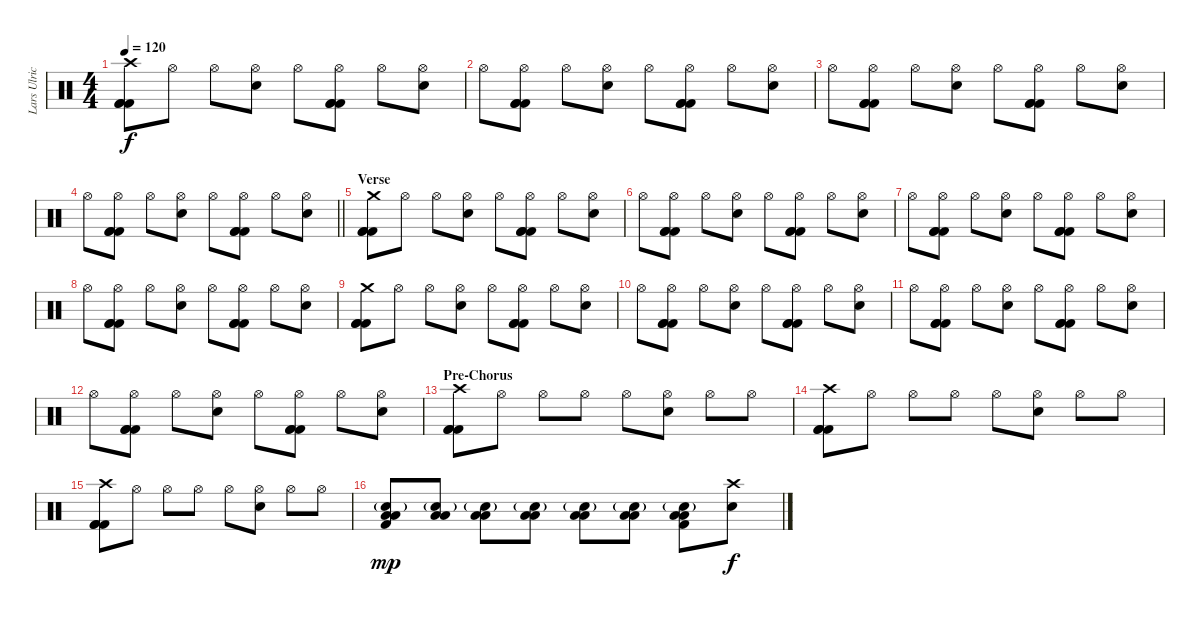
\track ("Lars Ulrich" "Lars Ulric") {instrument percussion}
\staff {score}
\articulation defaults
\ts (4 4)
\tempo 120
\clef neutral
\ks c
("Crash high (hit)" "Kick (hit) 2" "Kick (hit) 2" "Kick (hit) 2").8{dy f} "Hi-Hat (open)".8 "Hi-Hat (open)".8 ("Hi-Hat (open)" "Electric Snare (hit)").8 "Hi-Hat (open)".8 ("Hi-Hat (open)" "Kick (hit) 2" "Kick (hit) 2" "Kick (hit) 2").8 "Hi-Hat (open)".8 ("Hi-Hat (open)" "Electric Snare (hit)").8 |
"Hi-Hat (open)".8 ("Hi-Hat (open)" "Kick (hit) 2" "Kick (hit) 2" "Kick (hit) 2").8 "Hi-Hat (open)".8 ("Hi-Hat (open)" "Electric Snare (hit)").8 "Hi-Hat (open)".8 ("Hi-Hat (open)" "Kick (hit) 2" "Kick (hit) 2" "Kick (hit) 2").8 "Hi-Hat (open)".8 ("Hi-Hat (open)" "Electric Snare (hit)").8 |
"Hi-Hat (open)".8 ("Hi-Hat (open)" "Kick (hit) 2" "Kick (hit) 2" "Kick (hit) 2").8 "Hi-Hat (open)".8 ("Hi-Hat (open)" "Electric Snare (hit)").8 "Hi-Hat (open)".8 ("Hi-Hat (open)" "Kick (hit) 2" "Kick (hit) 2" "Kick (hit) 2").8 "Hi-Hat (open)".8 ("Hi-Hat (open)" "Electric Snare (hit)").8 |
\barLineRight lightlight "Hi-Hat (open)".8
("Hi-Hat (open)" "Kick (hit) 2" "Kick (hit) 2" "Kick (hit) 2").8 "Hi-Hat (open)".8 ("Hi-Hat (open)" "Electric Snare (hit)").8 "Hi-Hat (open)".8 ("Hi-Hat (open)" "Kick (hit) 2" "Kick (hit) 2" "Kick (hit) 2").8 "Hi-Hat (open)".8 ("Hi-Hat (open)" "Electric Snare (hit)").8 |
\section ("" "Verse")
("Crash medium (hit)" "Kick (hit) 2" "Kick (hit) 2" "Kick (hit) 2").8 "Hi-Hat (open)".8 "Hi-Hat (open)".8 ("Hi-Hat (open)" "Electric Snare (hit)").8 "Hi-Hat (open)".8 ("Hi-Hat (open)" "Kick (hit) 2" "Kick (hit) 2" "Kick (hit) 2").8 "Hi-Hat (open)".8 ("Hi-Hat (open)" "Electric Snare (hit)").8 |
"Hi-Hat (open)".8 ("Hi-Hat (open)" "Kick (hit) 2" "Kick (hit) 2" "Kick (hit) 2").8 "Hi-Hat (open)".8 ("Hi-Hat (open)" "Electric Snare (hit)").8 "Hi-Hat (open)".8 ("Hi-Hat (open)" "Kick (hit) 2" "Kick (hit) 2" "Kick (hit) 2").8 "Hi-Hat (open)".8 ("Hi-Hat (open)" "Electric Snare (hit)").8 |
"Hi-Hat (open)".8 ("Hi-Hat (open)" "Kick (hit) 2" "Kick (hit) 2" "Kick (hit) 2").8 "Hi-Hat (open)".8 ("Hi-Hat (open)" "Electric Snare (hit)").8 "Hi-Hat (open)".8 ("Hi-Hat (open)" "Kick (hit) 2" "Kick (hit) 2" "Kick (hit) 2").8 "Hi-Hat (open)".8 ("Hi-Hat (open)" "Electric Snare (hit)").8 |
"Hi-Hat (open)".8 ("Hi-Hat (open)" "Kick (hit) 2" "Kick (hit) 2" "Kick (hit) 2").8 "Hi-Hat (open)".8 ("Hi-Hat (open)" "Electric Snare (hit)").8 "Hi-Hat (open)".8 ("Hi-Hat (open)" "Kick (hit) 2" "Kick (hit) 2" "Kick (hit) 2").8 "Hi-Hat (open)".8 ("Hi-Hat (open)" "Electric Snare (hit)").8 |
("Crash medium (hit)" "Kick (hit) 2" "Kick (hit) 2" "Kick (hit) 2").8 "Hi-Hat (open)".8 "Hi-Hat (open)".8 ("Hi-Hat (open)" "Electric Snare (hit)").8 "Hi-Hat (open)".8 ("Hi-Hat (open)" "Kick (hit) 2" "Kick (hit) 2" "Kick (hit) 2").8 "Hi-Hat (open)".8 ("Hi-Hat (open)" "Electric Snare (hit)").8 |
"Hi-Hat (open)".8 ("Hi-Hat (open)" "Kick (hit) 2" "Kick (hit) 2" "Kick (hit) 2").8 "Hi-Hat (open)".8 ("Hi-Hat (open)" "Electric Snare (hit)").8 "Hi-Hat (open)".8 ("Hi-Hat (open)" "Kick (hit) 2" "Kick (hit) 2" "Kick (hit) 2").8 "Hi-Hat (open)".8 ("Hi-Hat (open)" "Electric Snare (hit)").8 |
"Hi-Hat (open)".8 ("Hi-Hat (open)" "Kick (hit) 2" "Kick (hit) 2" "Kick (hit) 2").8 "Hi-Hat (open)".8 ("Hi-Hat (open)" "Electric Snare (hit)").8 "Hi-Hat (open)".8 ("Hi-Hat (open)" "Kick (hit) 2" "Kick (hit) 2" "Kick (hit) 2").8 "Hi-Hat (open)".8 ("Hi-Hat (open)" "Electric Snare (hit)").8 |
"Hi-Hat (open)".8 ("Hi-Hat (open)" "Kick (hit) 2" "Kick (hit) 2" "Kick (hit) 2").8 "Hi-Hat (open)".8 ("Hi-Hat (open)" "Electric Snare (hit)").8 "Hi-Hat (open)".8 ("Hi-Hat (open)" "Kick (hit) 2" "Kick (hit) 2" "Kick (hit) 2").8 "Hi-Hat (open)".8 ("Hi-Hat (open)" "Electric Snare (hit)").8 |
\section ("" "Pre-Chorus")
("Crash high (hit)" "Kick (hit) 2" "Kick (hit) 2" "Kick (hit) 2").8 "Hi-Hat (open)".8 "Hi-Hat (open)".8 "Hi-Hat (open)".8 "Hi-Hat (open)".8 ("Hi-Hat (open)" "Electric Snare (hit)").8 "Hi-Hat (open)".8 "Hi-Hat (open)".8 |
("Crash high (hit)" "Kick (hit) 2" "Kick (hit) 2" "Kick (hit) 2").8 "Hi-Hat (open)".8 "Hi-Hat (open)".8 "Hi-Hat (open)".8 "Hi-Hat (open)".8 ("Hi-Hat (open)" "Electric Snare (hit)").8 "Hi-Hat (open)".8 "Hi-Hat (open)".8 |
("Crash high (hit)" "Kick (hit) 2" "Kick (hit) 2" "Kick (hit) 2").8 "Hi-Hat (open)".8 "Hi-Hat (open)".8 "Hi-Hat (open)".8 "Hi-Hat (open)".8 ("Hi-Hat (open)" "Electric Snare (hit)").8 "Hi-Hat (open)".8 "Hi-Hat (open)".8 |
("Electric Snare (hit)"{g} "Low Floor Tom (hit)" "Low Floor Tom (hit)" "Kick (hit) 2").8{dy mp} ("Electric Snare (hit)"{g} "Low Floor Tom (hit)" "Low Floor Tom (hit)").8 ("Electric Snare (hit)"{g} "Low Floor Tom (hit)" "Low Floor Tom (hit)").8 ("Electric Snare (hit)"{g} "Low Floor Tom (hit)" "Low Floor Tom (hit)").8 ("Electric Snare (hit)"{g} "Low Floor Tom (hit)" "Low Floor Tom (hit)").8 ("Electric Snare (hit)"{g} "Low Floor Tom (hit)" "Low Floor Tom (hit)").8 ("Electric Snare (hit)"{g} "Low Floor Tom (hit)" "Low Floor Tom (hit)" "Kick (hit) 2").8 ("Crash high (hit)" "Electric Snare (hit)").8{dy f}
